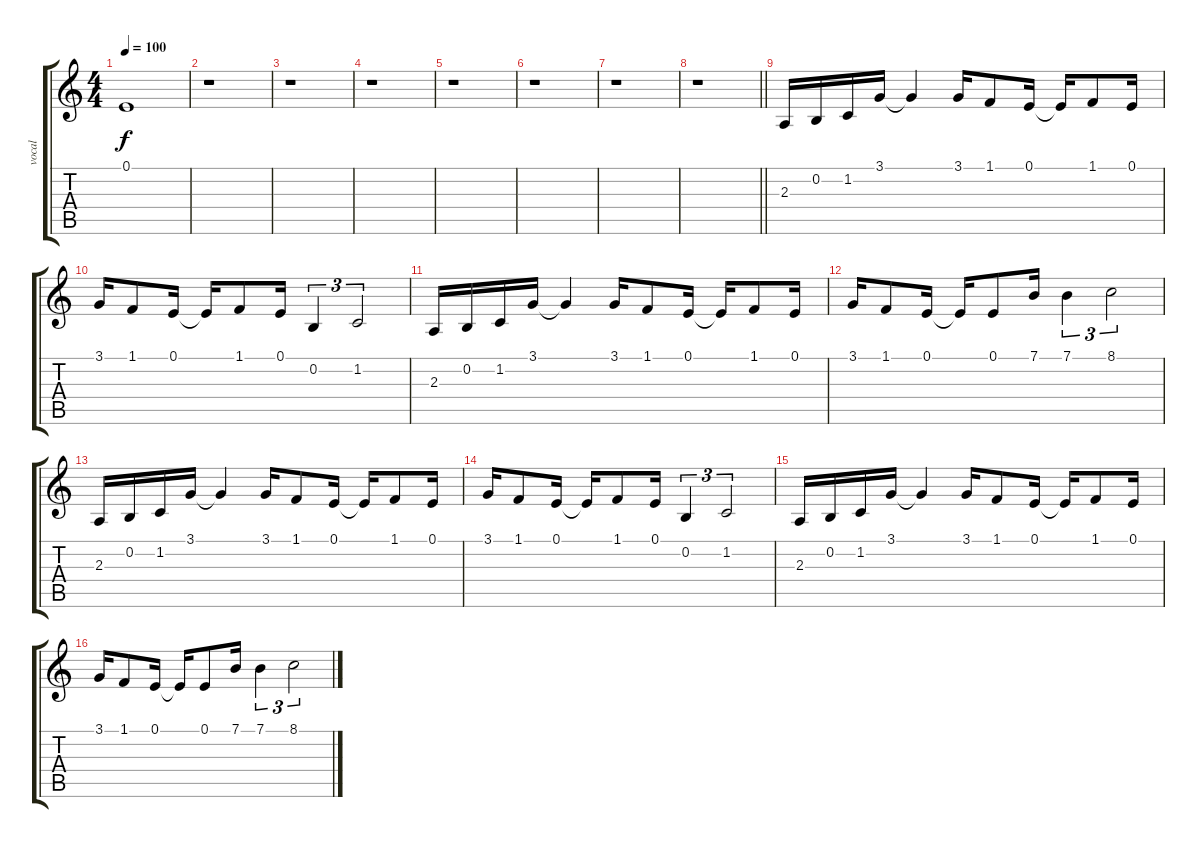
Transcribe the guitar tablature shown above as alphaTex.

\track ("vocal" "vocal") {instrument voiceoohs}
\staff {score tabs}
\tuning (E4 B3 G3 D3 A2 E2) {hide}
\ts (4 4)
\tempo 100
\clef g2
\ks c
0.1.1{dy f} |
r.1 |
r.1 |
r.1 |
r.1 |
r.1 |
r.1 |
\barLineRight lightlight
r.1 |
2.3.16 0.2.16 1.2.16 3.1.16 3.1{t}.4 3.1.16 1.1.8 0.1.16 0.1{t}.16 1.1.8 0.1.16 |
3.1.16 1.1.8 0.1.16 0.1{t}.16 1.1.8 0.1.16 0.2.4{tu (3 2)} 1.2.2{tu (3 2)} |
2.3.16 0.2.16 1.2.16 3.1.16 3.1{t}.4 3.1.16 1.1.8 0.1.16 0.1{t}.16 1.1.8 0.1.16 |
3.1.16 1.1.8 0.1.16 0.1{t}.16 0.1.8 7.1.16 7.1.4{tu (3 2)} 8.1.2{tu (3 2)} |
2.3.16 0.2.16 1.2.16 3.1.16 3.1{t}.4 3.1.16 1.1.8 0.1.16 0.1{t}.16 1.1.8 0.1.16 |
3.1.16 1.1.8 0.1.16 0.1{t}.16 1.1.8 0.1.16 0.2.4{tu (3 2)} 1.2.2{tu (3 2)} |
2.3.16 0.2.16 1.2.16 3.1.16 3.1{t}.4 3.1.16 1.1.8 0.1.16 0.1{t}.16 1.1.8 0.1.16 |
3.1.16 1.1.8 0.1.16 0.1{t}.16 0.1.8 7.1.16 7.1.4{tu (3 2)} 8.1.2{tu (3 2)}
